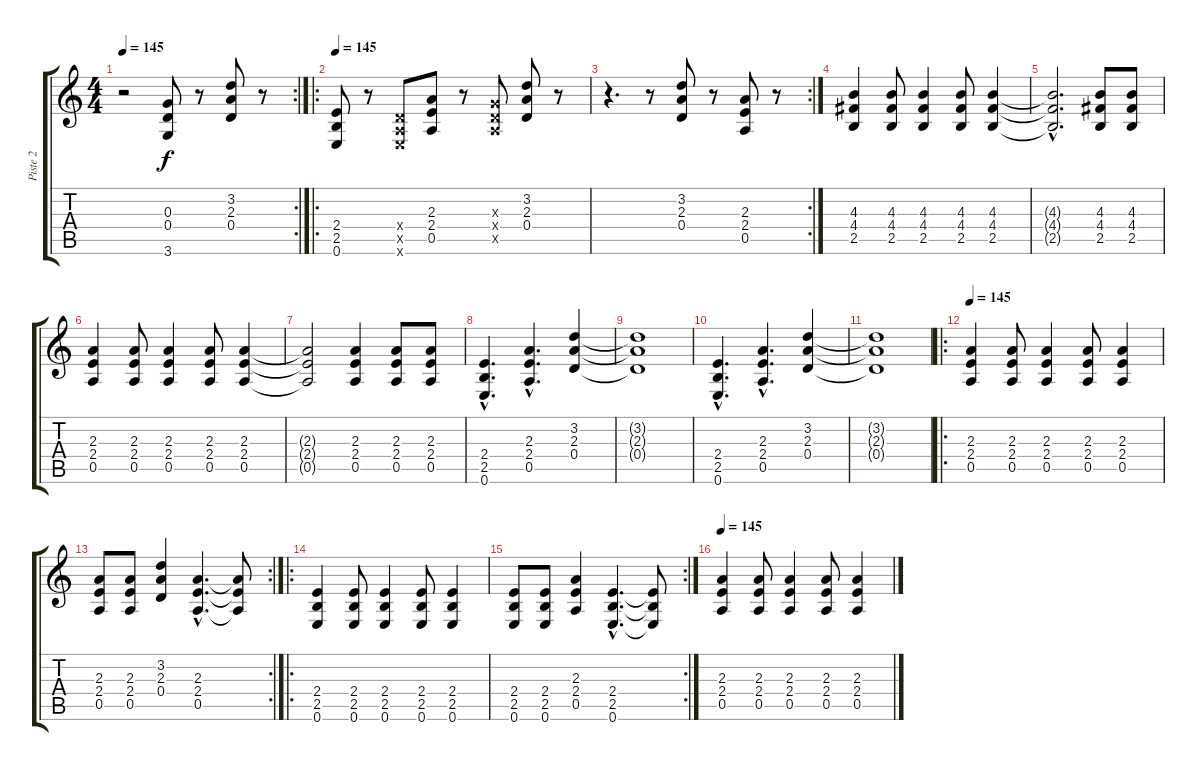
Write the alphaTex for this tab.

\track ("Piste 2" "Piste 2") {instrument distortionguitar}
\staff {score tabs}
\tuning (E4 B3 G3 D3 A2 E2) {hide}
\rc 2
\ts (4 4)
\tempo 145
\clef g2
\ks c
r.2{dy f} (0.3 0.4 3.6).8 r.8 (3.2 2.3 0.4).8 r.8 |
\ro
\tempo 145
(2.4 2.5 0.6).8 r.8 (0.4{x} 0.5{x} 0.6{x}).8 (2.3 2.4 0.5).8 r.8 (0.3{x} 0.4{x} 0.5{x}).8 (3.2 2.3 0.4).8 r.8 |
\rc 2
r.4{d} r.8 (3.2 2.3 0.4).8 r.8 (2.3 2.4 0.5).8 r.8 |
(4.3 4.4 2.5).4 (4.3 4.4 2.5).8 (4.3 4.4 2.5).4 (4.3 4.4 2.5).8 (4.3 4.4 2.5).4 |
(4.3{hac t} 4.4{hac t} 2.5{hac t}).2{d} (4.3 4.4 2.5).8 (4.3 4.4 2.5).8 |
(2.3 2.4 0.5).4 (2.3 2.4 0.5).8 (2.3 2.4 0.5).4 (2.3 2.4 0.5).8 (2.3 2.4 0.5).4 |
(2.3{t} 2.4{t} 0.5{t}).2 (2.3 2.4 0.5).4 (2.3 2.4 0.5).8 (2.3 2.4 0.5).8 |
(2.4{hac} 2.5{hac} 0.6{hac}).4{d} (2.3{hac} 2.4{hac} 0.5{hac}).4{d} (3.2 2.3 0.4).4 |
(3.2{t} 2.3{t} 0.4{t}).1 |
(2.4{hac} 2.5{hac} 0.6{hac}).4{d} (2.3{hac} 2.4{hac} 0.5{hac}).4{d} (3.2 2.3 0.4).4 |
(3.2{t} 2.3{t} 0.4{t}).1 |
\ro
\tempo 145
(2.3 2.4 0.5).4 (2.3 2.4 0.5).8 (2.3 2.4 0.5).4 (2.3 2.4 0.5).8 (2.3 2.4 0.5).4 |
\rc 2
(2.3 2.4 0.5).8 (2.3 2.4 0.5).8 (3.2 2.3 0.4).4 (2.3{hac} 2.4{hac} 0.5{hac}).4{d} (2.3{t} 2.4{t} 0.5{t}).8 |
\ro
(2.4 2.5 0.6).4 (2.4 2.5 0.6).8 (2.4 2.5 0.6).4 (2.4 2.5 0.6).8 (2.4 2.5 0.6).4 |
\rc 2
(2.4 2.5 0.6).8 (2.4 2.5 0.6).8 (2.3 2.4 0.5).4 (2.4{hac} 2.5{hac} 0.6{hac}).4{d} (2.4{t} 2.5{t} 0.6{t}).8 |
\tempo 145
(2.3 2.4 0.5).4 (2.3 2.4 0.5).8 (2.3 2.4 0.5).4 (2.3 2.4 0.5).8 (2.3 2.4 0.5).4
